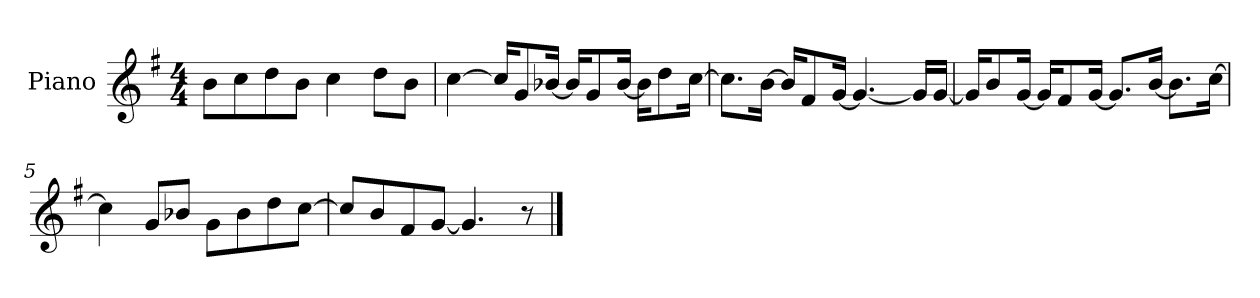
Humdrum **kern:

**kern
*part1
*staff1
*I"Piano
*I'P-no
*clefG2
*k[f#]
*M4/4
*MM90
=1
8b\L
8cc\
8dd\
8b\J
4cc\
8dd\L
8b\J
=2
[4cc\
16cc/KL]
8g/
[16b-X/Jk
16b-/KL]
8g/
[16b-/Jk
16b-\KL]
8dd\
[16cc\Jk
=3
8.cc\L]
[16b\Jk
16b/KL]
8f#/
[16g/Jk
4.g/_
16g/LL]
[16g/JJ
=4
16g/KL]
8b/
[16g/Jk
16g/KL]
8f#/
[16g/Jk
8.g/L]
[16b/Jk
8.b\L]
[16cc\Jk
!!LO:LB:g=z
=5
4cc\]
8g/L
8b-X/J
8g\L
8b-\
8dd\
[8cc\J
=6
8cc/L]
8b/
8f#/
[8g/J
4.g/]
8r
==
*-
